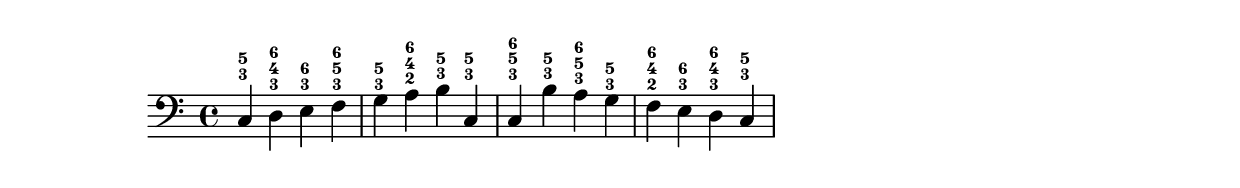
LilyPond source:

bass = { \clef bass c d e f g a b c c b a g f e d c }continuo = \figuremode {<5 3>4 <6 4 3>4 <6 3>4 <6 5 3>4 <5 3>4 <6 4 2>4 <5 3>4 <5 3>4 <#6 5 3>4 <5 3>4 <#6 5 3>4 <5 3>4 <6 4 2>4 <6 3>4 <6 4 3>4 <5 3>4 } \score { << \new Staff = bassStaff \bass \context Staff = bassStaff \continuo >> } 